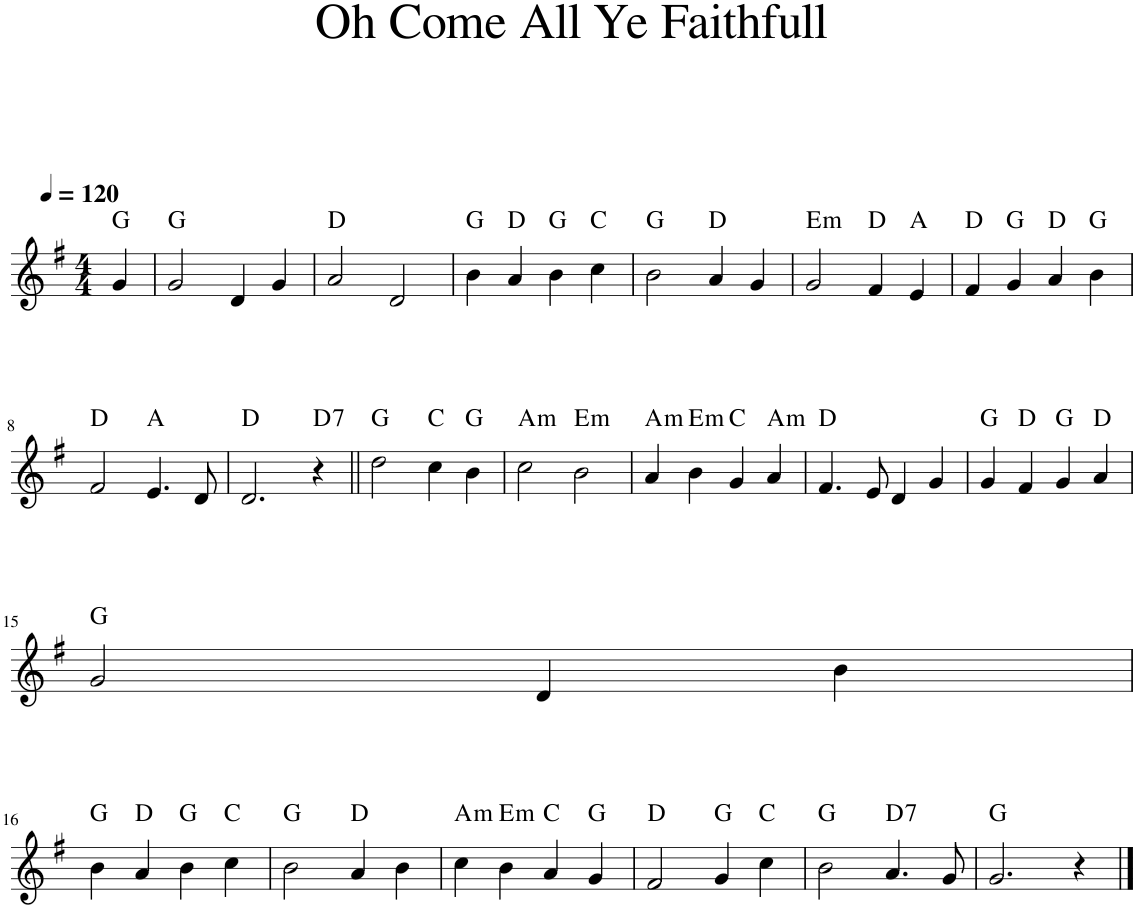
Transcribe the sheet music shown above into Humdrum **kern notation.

**kern	**harte
*part1	*part1
*staff1	*
*I"Piano	*
*I'Pno	*
*clefG2	*
*k[f#]	*
*G:	*
*M4/4	*
*MM120	*
=1	=1
4g/	G:maj
=2	=2
2g/	G:maj
4d/	.
4g/	.
=3	=3
2a/	D:maj
2d/	.
=4	=4
4b\	G:maj
4a/	D:maj
4b\	G:maj
4cc\	C:maj
=5	=5
2b\	G:maj
4a/	D:maj
4g/	.
=6	=6
!	!LO:H:kt=m
2g/	E:min
4f#/	D:maj
4e/	A:maj
=7	=7
4f#/	D:maj
4g/	G:maj
4a/	D:maj
4b\	G:maj
!!LO:LB:g=z
=8	=8
2f#/	D:maj
4.e/	A:maj
8d/	.
=9	=9
2.d/	D:maj
!	!LO:H:kt=7
4r	D:7
=10||	=10||
2dd\	G:maj
4cc\	C:maj
4b\	G:maj
=11	=11
!	!LO:H:kt=m
2cc\	A:min
!	!LO:H:kt=m
2b\	E:min
=12	=12
!	!LO:H:kt=m
4a/	A:min
!	!LO:H:kt=m
4b\	E:min
4g/	C:maj
!	!LO:H:kt=m
4a/	A:min
=13	=13
4.f#/	D:maj
8e/	.
4d/	.
4g/	.
=14	=14
4g/	G:maj
4f#/	D:maj
4g/	G:maj
4a/	D:maj
!!LO:LB:g=z
=15	=15
2g/	G:maj
4d/	.
4b\	.
!!LO:LB:g=z
=16	=16
4b\	G:maj
4a/	D:maj
4b\	G:maj
4cc\	C:maj
=17	=17
2b\	G:maj
4a/	D:maj
4b\	.
=18	=18
!	!LO:H:kt=m
4cc\	A:min
!	!LO:H:kt=m
4b\	E:min
4a/	C:maj
4g/	G:maj
=19	=19
2f#/	D:maj
4g/	G:maj
4cc\	C:maj
=20	=20
2b\	G:maj
!	!LO:H:kt=7
4.a/	D:7
8g/	.
=21	=21
2.g/	G:maj
4r	.
==	==
*-	*-
